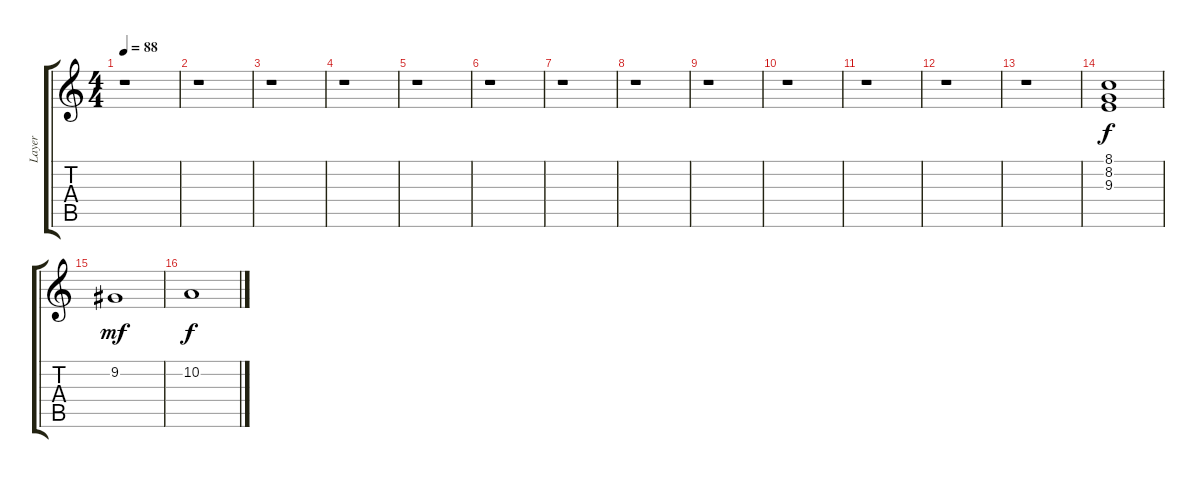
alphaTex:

\track ("Layer   " "Layer   ") {instrument stringensemble2}
\staff {score tabs}
\tuning (E4 B3 G3 D3 A2 E2) {hide}
\ts (4 4)
\tempo 88
\clef g2
\ks c
r.1{dy mf} |
r.1 |
r.1 |
r.1 |
r.1 |
r.1 |
r.1 |
r.1 |
r.1 |
r.1 |
r.1 |
r.1 |
r.1 |
(8.1 8.2 9.3).1{dy f} |
9.2.1{dy mf} |
10.2.1{dy f}
